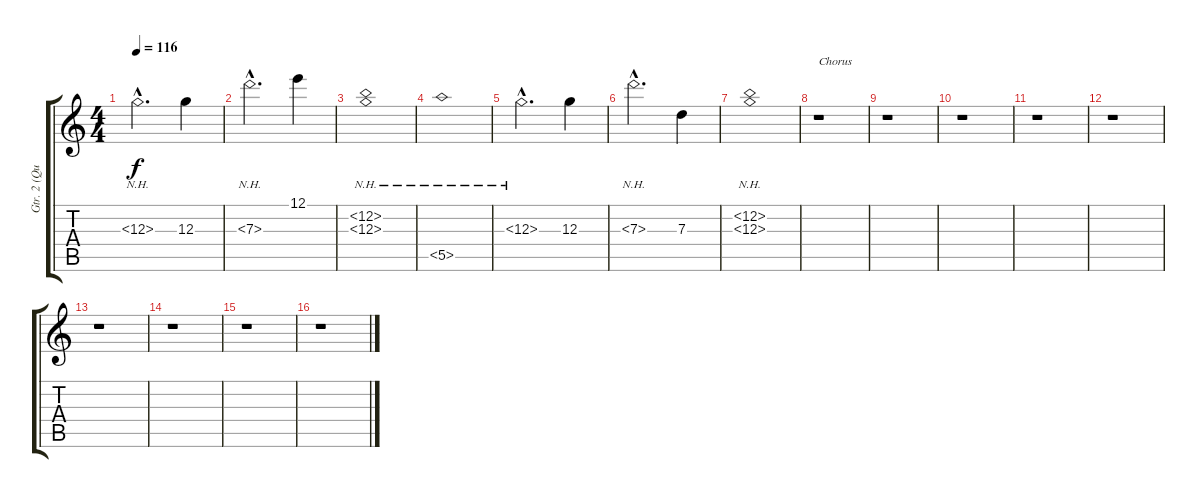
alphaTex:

\track ("Gtr. 2 (Quiet)" "Gtr. 2 (Qu") {instrument distortionguitar}
\staff {score tabs}
\tuning (E4 B3 G3 D3 A2 E2) {hide}
\ts (4 4)
\tempo 116
\clef g2
\ks c
12.3{nh hac}.2{d dy f} 12.3.4 |
7.3{nh hac}.2{d} 12.1.4 |
(12.2{nh} 12.3{nh}).1 |
5.5{nh}.1 |
12.3{nh hac}.2{d} 12.3.4 |
7.3{nh hac}.2{d} 7.3.4 |
(12.2{nh} 12.3{nh}).1 |
r.1{txt "Chorus"} |
r.1 |
r.1 |
r.1 |
r.1 |
r.1 |
r.1 |
r.1 |
r.1
